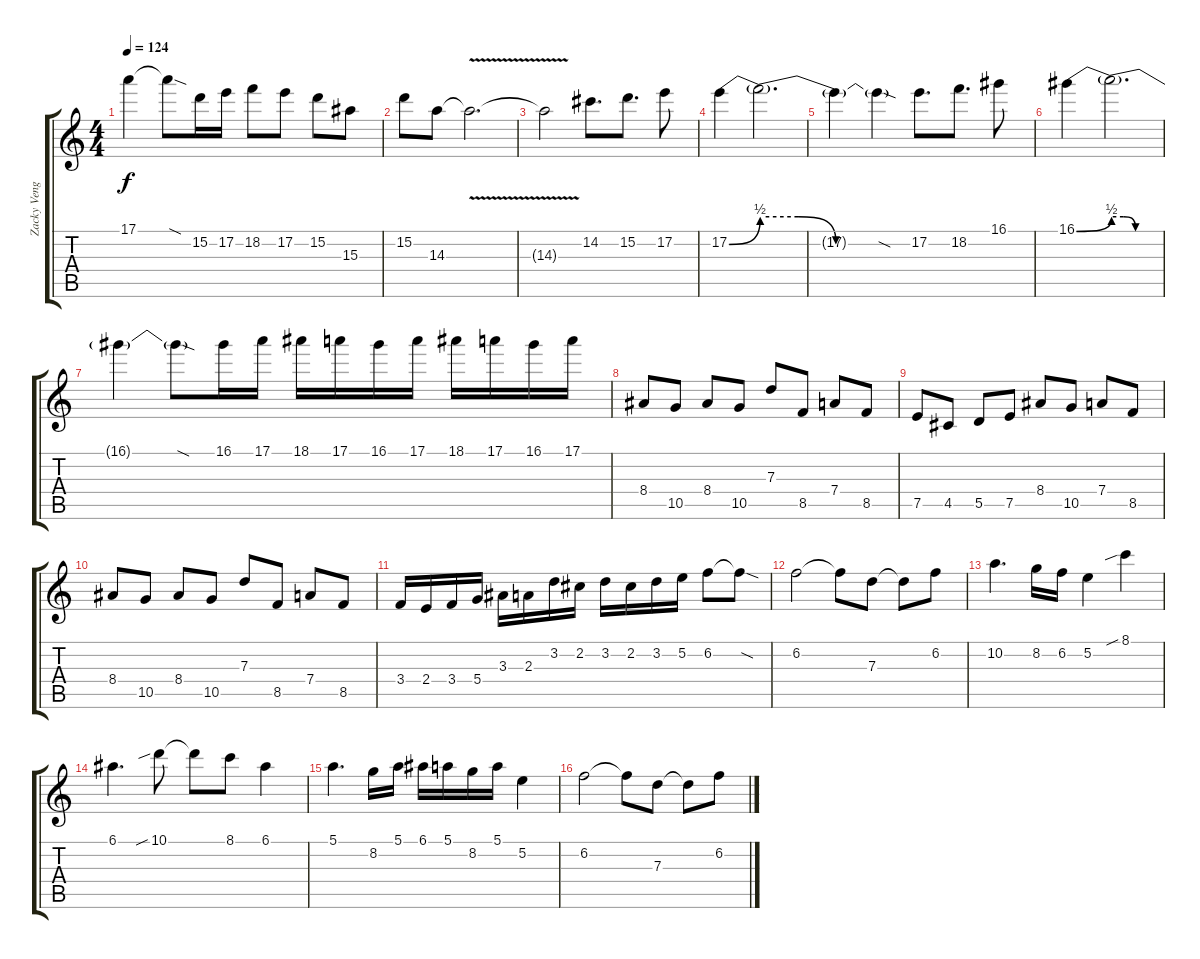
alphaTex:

\track ("Zacky Vengence" "Zacky Veng") {instrument distortionguitar}
\staff {score tabs}
\tuning (E4 B3 G3 D3 A2 D2) {hide}
\ts (4 4)
\tempo 124
\clef g2
\ks c
17.1{t}.4{dy f} 17.1{sod t}.8 15.2.16 17.2.16 18.2.8 17.2.8 15.2.8 15.3.8 |
15.2.8 14.3.8 14.3{v t}.2{d} |
14.3{t}.2 14.2.8{d} 15.2.8{d} 17.2.8 |
17.2{be (bend 0 0 60 2)}.4 17.2{be (custom 0 2 15 2 30 0 60 0) t}.2{d} |
17.2{t}.4 17.2{sod t}.4 17.2.8{d} 18.2.8{d} 16.1.8 |
16.1{be (bend 0 0 60 2)}.4 16.1{be (custom 0 2 15 2 30 0 60 0) t}.2{d} |
16.1{t}.4 16.1{sod t}.8 16.1.16 17.1.16 18.1.16 17.1.16 16.1.16 17.1.16 18.1.16 17.1.16 16.1.16 17.1.16 |
8.4.8 10.5.8 8.4.8 10.5.8 7.3.8 8.5.8 7.4.8 8.5.8 |
7.5.8 4.5.8 5.5.8 7.5.8 8.4.8 10.5.8 7.4.8 8.5.8 |
8.4.8 10.5.8 8.4.8 10.5.8 7.3.8 8.5.8 7.4.8 8.5.8 |
3.4.16 2.4.16 3.4.16 5.4.16 3.3.16 2.3.16 3.2.16 2.2.16 3.2.16 2.2.16 3.2.16 5.2.16 6.2.8 6.2{sod t}.8 |
6.2.2 6.2{t}.8 7.3.8 7.3{t}.8 6.2.8 |
10.2.4{d} 8.2.16 6.2.16 5.2.4 8.1{sib}.4 |
6.1.4{d} 10.1{sib}.8 10.1{t}.8 8.1.8 6.1.4 |
5.1.4{d} 8.2.16 5.1.16 6.1.16 5.1.16 8.2.16 5.1.16 5.2.4 |
6.2.2 6.2{t}.8 7.3.8 7.3{t}.8 6.2.8
